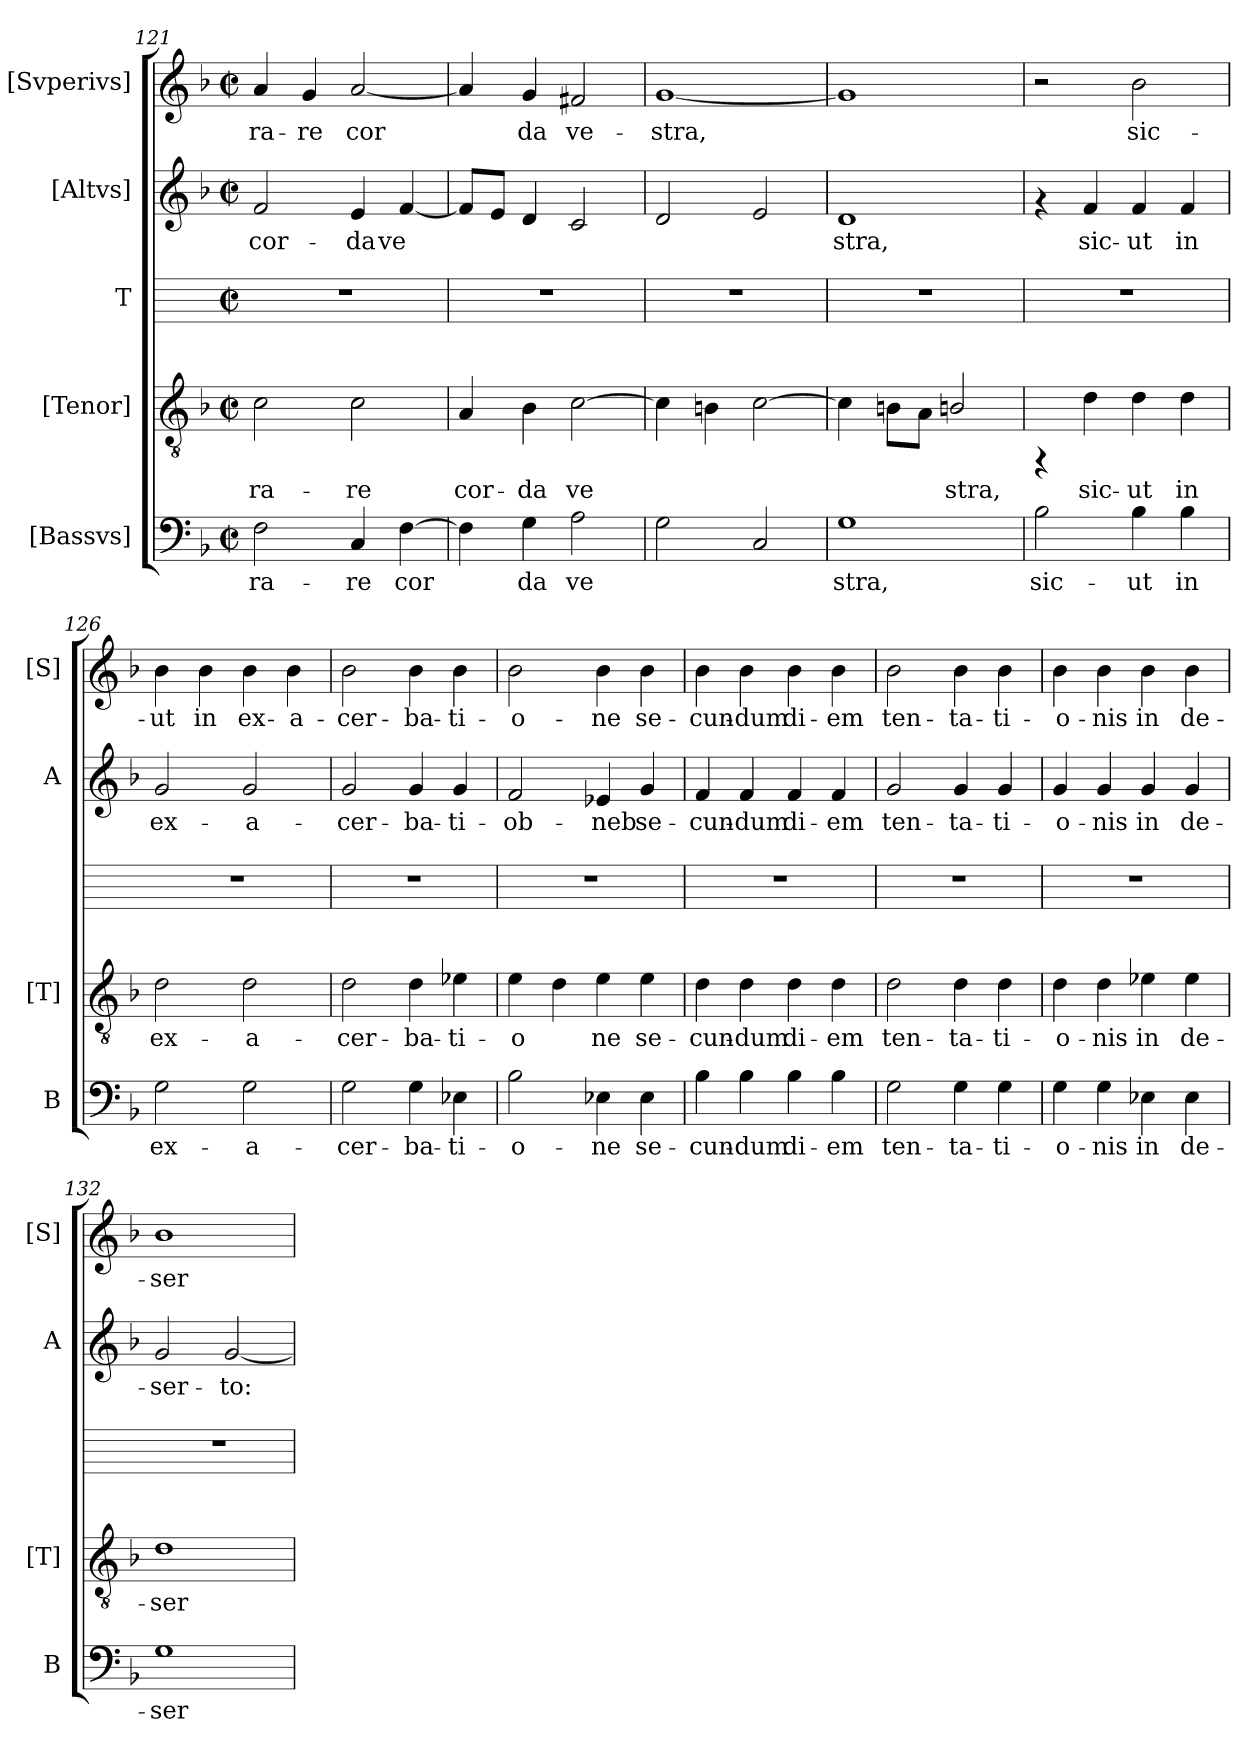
**kern	**text	**kern	**text	**kern	**kern	**text	**kern	**text
*part5	*part5	*part4	*part4	*part3	*part2	*part2	*part1	*part1
*staff5	*staff5	*staff4	*staff4	*staff3	*staff2	*staff2	*staff1	*staff1
*I"[Bassvs]	*	*I"[Tenor]	*	*I"T	*I"[Altvs]	*	*I"[Svperivs]	*
*I'B	*	*I'[T]	*	*	*I'A	*	*I'[S]	*
*clefF4	*	*clefGv2	*	*	*clefG2	*	*clefG2	*
*k[b-]	*	*k[b-]	*	*k[]	*k[b-]	*	*k[b-]	*
*F:	*	*F:	*	*C:	*F:	*	*F:	*
*M2/2	*	*M2/2	*	*M2/2	*M2/2	*	*M2/2	*
*met(c|)	*	*met(c|)	*	*met(c|)	*met(c|)	*	*met(c|)	*
=121	=121	=121	=121	=121	=121	=121	=121	=121
!	!LO:LY:b:cj	!	!LO:LY:b:cj	!	!	!LO:LY:b:cj	!	!LO:LY:b:cj
2F\	-ra-	2c\	-ra-	1r	2f/	cor-	4a/	-ra-
!	!	!	!	!	!	!	!	!LO:LY:b:cj
.	.	.	.	.	.	.	4g/	-re
!	!LO:LY:b:cj	!	!LO:LY:b:cj	!	!	!LO:LY:b:cj	!	!LO:LY:b:cj
4C/	-re	2c\	-re	.	4e/	-da	[<2a/	cor-
!	!LO:LY:b:cj	!	!	!	!	!LO:LY:b:cj	!	!
[>4F\	cor-	.	.	.	[<4f/	ve-	.	.
=122	=122	=122	=122	=122	=122	=122	=122	=122
!	!LO:LY:b:cj	!	!LO:LY:b:cj	!	!	!LO:LY:b:cj	!	!LO:LY:b:cj
4F\]	--	4A/	cor-	1r	8f/L]	--	4a/]	--
!	!	!	!	!	!	!LO:LY:b:cj	!	!
.	.	.	.	.	8e/J	--	.	.
!	!LO:LY:b:cj	!	!LO:LY:b:cj	!	!	!LO:LY:b:cj	!	!LO:LY:b:cj
4G\	-da	4B-\	-da	.	4d/	--	4g/	-da
!	!LO:LY:b:cj	!	!LO:LY:b:cj	!	!	!LO:LY:b:cj	!	!LO:LY:b:cj
2A\	ve-	[>2c\	ve-	.	2c/	--	2f#/	ve-
=123	=123	=123	=123	=123	=123	=123	=123	=123
!	!LO:LY:b:cj	!	!LO:LY:b:cj	!	!	!LO:LY:b:cj	!	!LO:LY:b:cj
2G\	--	4c\]	--	1r	2d/	--	[<1g	-stra,
!	!	!	!LO:LY:b:cj	!	!	!	!	!
.	.	4B\	--	.	.	.	.	.
!	!LO:LY:b:cj	!	!LO:LY:b:cj	!	!	!LO:LY:b:cj	!	!
2C/	--	[>2c\	--	.	2e/	--	.	.
=124	=124	=124	=124	=124	=124	=124	=124	=124
!	!LO:LY:b:cj	!	!LO:LY:b:cj	!	!	!LO:LY:b:cj	!	!LO:LY:b:cj
1G	-stra,	4c\]	--	1r	1d	-stra,	1g]	.
!	!	!	!LO:LY:b:cj	!	!	!	!	!
.	.	8B\L	--	.	.	.	.	.
!	!	!	!LO:LY:b:cj	!	!	!	!	!
.	.	8A\J	--	.	.	.	.	.
!	!	!	!LO:LY:b:cj	!	!	!	!	!
.	.	2Bn/	-stra,	.	.	.	.	.
!!LO:LB:g=z
=125	=125	=125	=125	=125	=125	=125	=125	=125
!	!LO:LY:b:cj	!	!	!	!	!	!	!
2B-\	sic-	4rFF	.	1r	4rf	.	2r	.
!	!	!	!LO:LY:b:cj	!	!	!LO:LY:b:cj	!	!
.	.	4d\	sic-	.	4f/	sic-	.	.
!	!LO:LY:b:cj	!	!LO:LY:b:cj	!	!	!LO:LY:b:cj	!	!LO:LY:b:cj
4B-\	-ut	4d\	-ut	.	4f/	-ut	2b-\	sic-
!	!LO:LY:b:cj	!	!LO:LY:b:cj	!	!	!LO:LY:b:cj	!	!
4B-\	in	4d\	in	.	4f/	in	.	.
=126	=126	=126	=126	=126	=126	=126	=126	=126
!	!LO:LY:b:cj	!	!LO:LY:b:cj	!	!	!LO:LY:b:cj	!	!LO:LY:b:cj
2G\	ex-	2d\	ex-	1r	2g/	ex-	4b-\	-ut
!	!	!	!	!	!	!	!	!LO:LY:b:cj
.	.	.	.	.	.	.	4b-\	in
!	!LO:LY:b:cj	!	!LO:LY:b:cj	!	!	!LO:LY:b:cj	!	!LO:LY:b:cj
2G\	-a-	2d\	-a-	.	2g/	-a-	4b-\	ex-
!	!	!	!	!	!	!	!	!LO:LY:b:cj
.	.	.	.	.	.	.	4b-\	-a-
=127	=127	=127	=127	=127	=127	=127	=127	=127
!	!LO:LY:b:cj	!	!LO:LY:b:cj	!	!	!LO:LY:b:cj	!	!LO:LY:b:cj
2G\	-cer-	2d\	-cer-	1r	2g/	-cer-	2b-\	-cer-
!	!LO:LY:b:cj	!	!LO:LY:b:cj	!	!	!LO:LY:b:cj	!	!LO:LY:b:cj
4G\	-ba-	4d\	-ba-	.	4g/	-ba-	4b-\	-ba-
!	!LO:LY:b:cj	!	!LO:LY:b:cj	!	!	!LO:LY:b:cj	!	!LO:LY:b:cj
4E-X\	-ti-	4e-X\	-ti-	.	4g/	-ti-	4b-\	-ti-
=128	=128	=128	=128	=128	=128	=128	=128	=128
!	!LO:LY:b:cj	!	!LO:LY:b:cj	!	!	!LO:LY:b:cj	!	!LO:LY:b:cj
2B-\	-o-	4e\	-o-	1r	2f/	-ob-	2b-\	-o-
!	!	!	!LO:LY:b:cj	!	!	!	!	!
.	.	4d\	--	.	.	.	.	.
!	!LO:LY:b:cj	!	!LO:LY:b:cj	!	!	!LO:LY:b:cj	!	!LO:LY:b:cj
4E-\	-ne	4e\	-ne	.	4e-X/	-neb	4b-\	-ne
!	!LO:LY:b:cj	!	!LO:LY:b:cj	!	!	!LO:LY:b:cj	!	!LO:LY:b:cj
4E-\	se-	4e\	se-	.	4g/	se-	4b-\	se-
=129	=129	=129	=129	=129	=129	=129	=129	=129
!	!LO:LY:b:cj	!	!LO:LY:b:cj	!	!	!LO:LY:b:cj	!	!LO:LY:b:cj
4B-\	-cun-	4d\	-cun-	1r	4f/	-cun-	4b-\	-cun-
!	!LO:LY:b:cj	!	!LO:LY:b:cj	!	!	!LO:LY:b:cj	!	!LO:LY:b:cj
4B-\	-dum	4d\	-dum	.	4f/	-dum	4b-\	-dum
!	!LO:LY:b:cj	!	!LO:LY:b:cj	!	!	!LO:LY:b:cj	!	!LO:LY:b:cj
4B-\	di-	4d\	di-	.	4f/	di-	4b-\	di-
!	!LO:LY:b:cj	!	!LO:LY:b:cj	!	!	!LO:LY:b:cj	!	!LO:LY:b:cj
4B-\	-em	4d\	-em	.	4f/	-em	4b-\	-em
=130	=130	=130	=130	=130	=130	=130	=130	=130
!	!LO:LY:b:cj	!	!LO:LY:b:cj	!	!	!LO:LY:b:cj	!	!LO:LY:b:cj
2G\	ten-	2d\	ten-	1r	2g/	ten-	2b-\	ten-
!	!LO:LY:b:cj	!	!LO:LY:b:cj	!	!	!LO:LY:b:cj	!	!LO:LY:b:cj
4G\	-ta-	4d\	-ta-	.	4g/	-ta-	4b-\	-ta-
!	!LO:LY:b:cj	!	!LO:LY:b:cj	!	!	!LO:LY:b:cj	!	!LO:LY:b:cj
4G\	-ti-	4d\	-ti-	.	4g/	-ti-	4b-\	-ti-
!!LO:PB:g=z
=131	=131	=131	=131	=131	=131	=131	=131	=131
!	!LO:LY:b:cj	!	!LO:LY:b:cj	!	!	!LO:LY:b:cj	!	!LO:LY:b:cj
4G\	-o-	4d\	-o-	1r	4g/	-o-	4b-\	-o-
!	!LO:LY:b:cj	!	!LO:LY:b:cj	!	!	!LO:LY:b:cj	!	!LO:LY:b:cj
4G\	-nis	4d\	-nis	.	4g/	-nis	4b-\	-nis
!	!LO:LY:b:cj	!	!LO:LY:b:cj	!	!	!LO:LY:b:cj	!	!LO:LY:b:cj
4E-X\	in	4e-X\	in	.	4g/	in	4b-\	in
!	!LO:LY:b:cj	!	!LO:LY:b:cj	!	!	!LO:LY:b:cj	!	!LO:LY:b:cj
4E-\	de-	4e-\	de-	.	4g/	de-	4b-\	de-
=132	=132	=132	=132	=132	=132	=132	=132	=132
!	!LO:LY:b:cj	!	!LO:LY:b:cj	!	!	!LO:LY:b:cj	!	!LO:LY:b:cj
1G	-ser-	1d	-ser-	1r	2g/	-ser-	1b-	-ser-
!	!	!	!	!	!	!LO:LY:b:cj	!	!
.	.	.	.	.	[<2g/	-to:	.	.
=	=	=	=	=	=	=	=	=
*-	*-	*-	*-	*-	*-	*-	*-	*-
